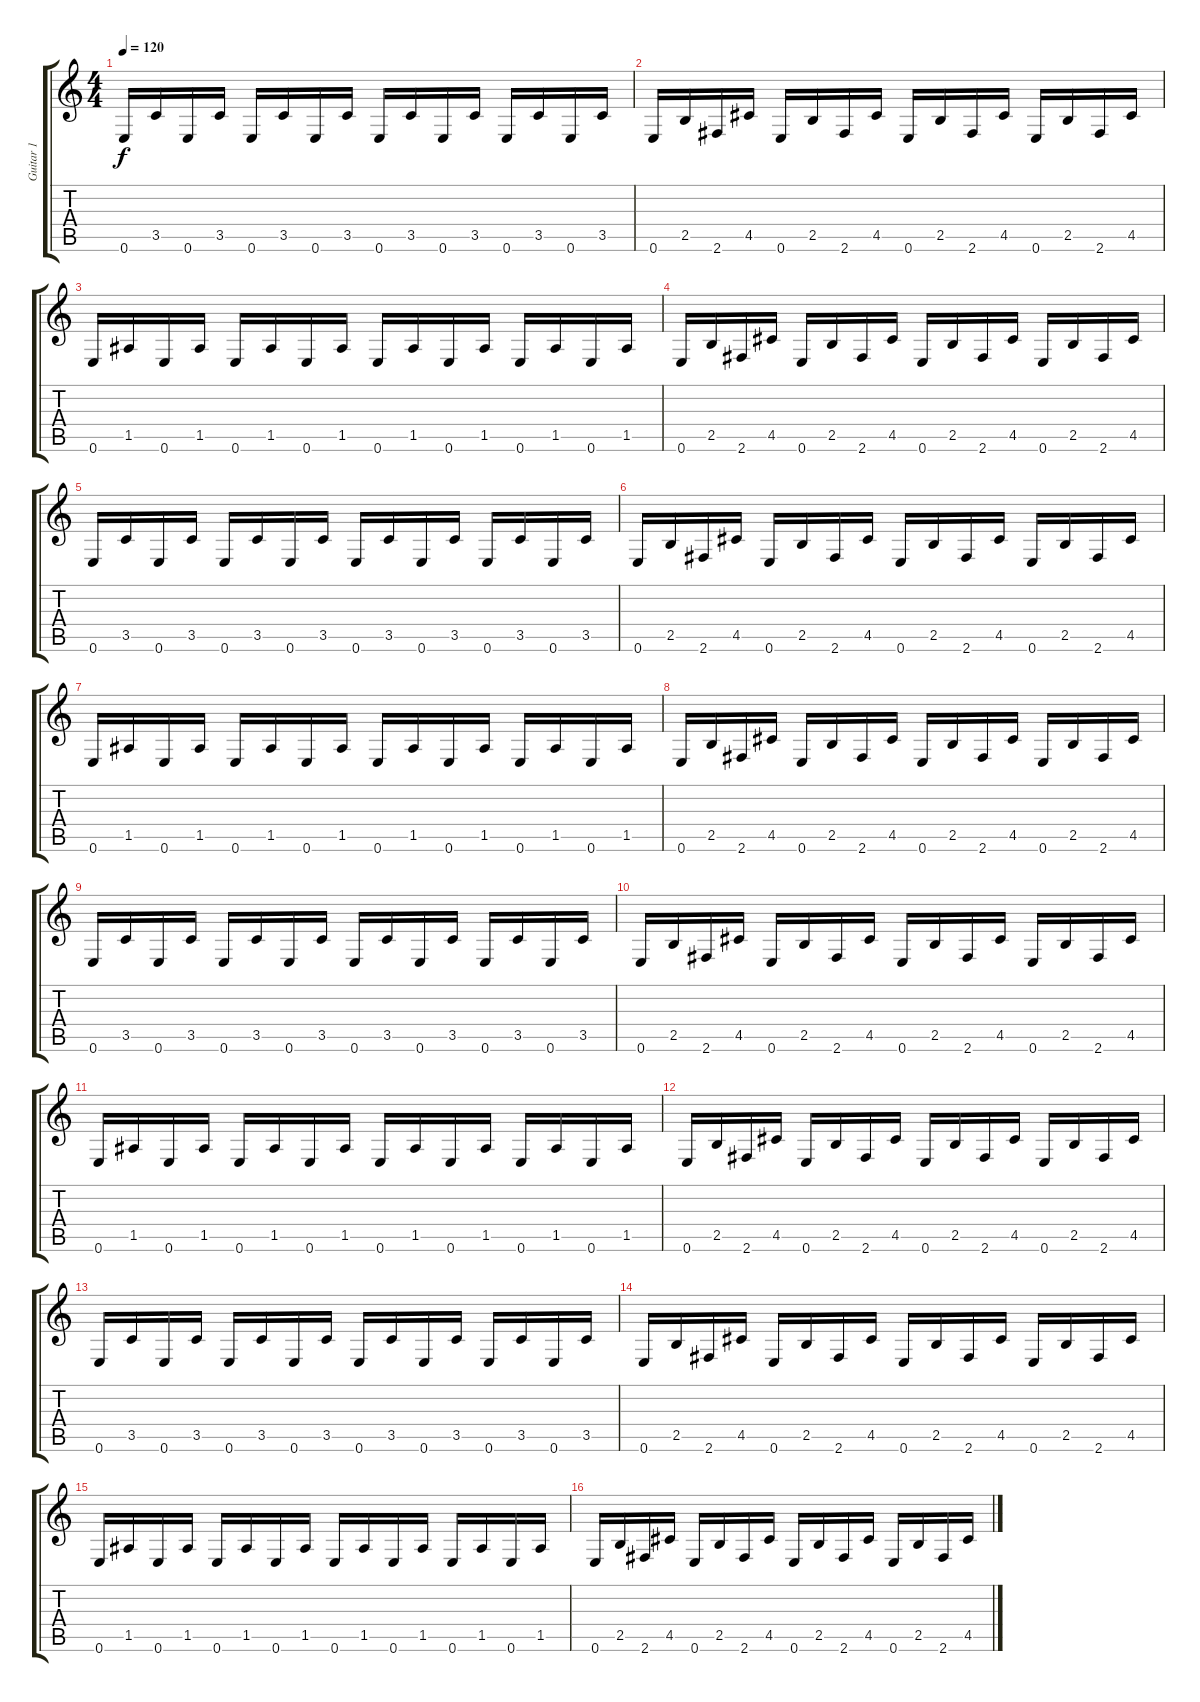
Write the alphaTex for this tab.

\track ("Guitar 1" "Guitar 1") {instrument distortionguitar}
\staff {score tabs}
\tuning (E4 B3 G3 D3 A2 E2) {hide}
\ts (4 4)
\tempo 120
\clef g2
\ks c
0.6.16{dy f} 3.5.16 0.6.16 3.5.16 0.6.16 3.5.16 0.6.16 3.5.16 0.6.16 3.5.16 0.6.16 3.5.16 0.6.16 3.5.16 0.6.16 3.5.16 |
0.6.16 2.5.16 2.6.16 4.5.16 0.6.16 2.5.16 2.6.16 4.5.16 0.6.16 2.5.16 2.6.16 4.5.16 0.6.16 2.5.16 2.6.16 4.5.16 |
0.6.16 1.5.16 0.6.16 1.5.16 0.6.16 1.5.16 0.6.16 1.5.16 0.6.16 1.5.16 0.6.16 1.5.16 0.6.16 1.5.16 0.6.16 1.5.16 |
0.6.16 2.5.16 2.6.16 4.5.16 0.6.16 2.5.16 2.6.16 4.5.16 0.6.16 2.5.16 2.6.16 4.5.16 0.6.16 2.5.16 2.6.16 4.5.16 |
0.6.16 3.5.16 0.6.16 3.5.16 0.6.16 3.5.16 0.6.16 3.5.16 0.6.16 3.5.16 0.6.16 3.5.16 0.6.16 3.5.16 0.6.16 3.5.16 |
0.6.16 2.5.16 2.6.16 4.5.16 0.6.16 2.5.16 2.6.16 4.5.16 0.6.16 2.5.16 2.6.16 4.5.16 0.6.16 2.5.16 2.6.16 4.5.16 |
0.6.16 1.5.16 0.6.16 1.5.16 0.6.16 1.5.16 0.6.16 1.5.16 0.6.16 1.5.16 0.6.16 1.5.16 0.6.16 1.5.16 0.6.16 1.5.16 |
0.6.16 2.5.16 2.6.16 4.5.16 0.6.16 2.5.16 2.6.16 4.5.16 0.6.16 2.5.16 2.6.16 4.5.16 0.6.16 2.5.16 2.6.16 4.5.16 |
0.6.16 3.5.16 0.6.16 3.5.16 0.6.16 3.5.16 0.6.16 3.5.16 0.6.16 3.5.16 0.6.16 3.5.16 0.6.16 3.5.16 0.6.16 3.5.16 |
0.6.16 2.5.16 2.6.16 4.5.16 0.6.16 2.5.16 2.6.16 4.5.16 0.6.16 2.5.16 2.6.16 4.5.16 0.6.16 2.5.16 2.6.16 4.5.16 |
0.6.16 1.5.16 0.6.16 1.5.16 0.6.16 1.5.16 0.6.16 1.5.16 0.6.16 1.5.16 0.6.16 1.5.16 0.6.16 1.5.16 0.6.16 1.5.16 |
0.6.16 2.5.16 2.6.16 4.5.16 0.6.16 2.5.16 2.6.16 4.5.16 0.6.16 2.5.16 2.6.16 4.5.16 0.6.16 2.5.16 2.6.16 4.5.16 |
0.6.16 3.5.16 0.6.16 3.5.16 0.6.16 3.5.16 0.6.16 3.5.16 0.6.16 3.5.16 0.6.16 3.5.16 0.6.16 3.5.16 0.6.16 3.5.16 |
0.6.16 2.5.16 2.6.16 4.5.16 0.6.16 2.5.16 2.6.16 4.5.16 0.6.16 2.5.16 2.6.16 4.5.16 0.6.16 2.5.16 2.6.16 4.5.16 |
0.6.16 1.5.16 0.6.16 1.5.16 0.6.16 1.5.16 0.6.16 1.5.16 0.6.16 1.5.16 0.6.16 1.5.16 0.6.16 1.5.16 0.6.16 1.5.16 |
0.6.16 2.5.16 2.6.16 4.5.16 0.6.16 2.5.16 2.6.16 4.5.16 0.6.16 2.5.16 2.6.16 4.5.16 0.6.16 2.5.16 2.6.16 4.5.16
